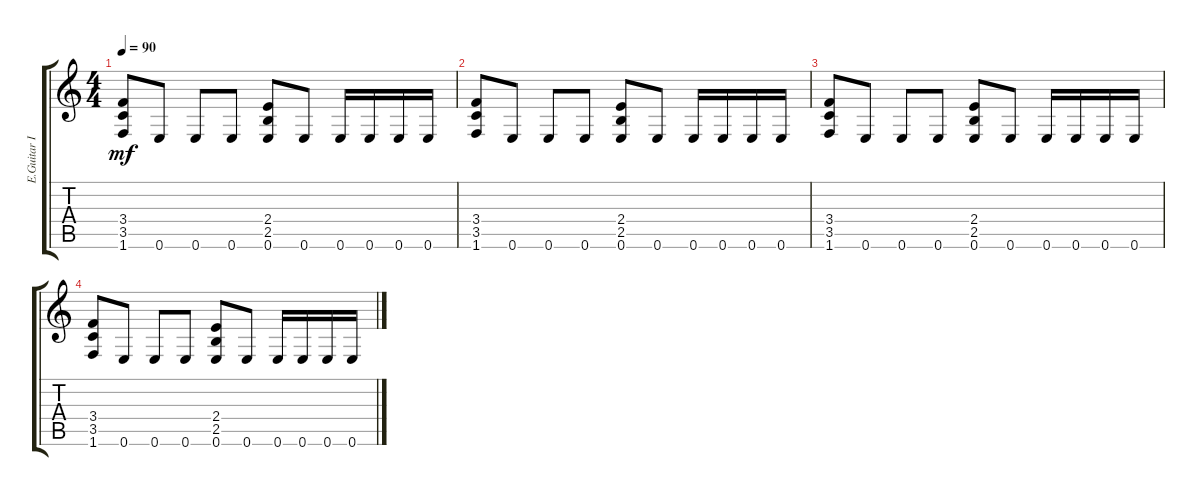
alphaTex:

\track ("E.Guitar I (Rhythm Left)" "E.Guitar I") {instrument distortionguitar}
\staff {score tabs}
\tuning (E4 B3 G3 D3 A2 E2) {hide}
\ts (4 4)
\tempo 90
\clef g2
\ks aminor
(3.4 3.5 1.6).8{dy mf instrument distortionguitar} 0.6.8 0.6.8 0.6.8 (2.4 2.5 0.6).8 0.6.8 0.6.16 0.6.16 0.6.16 0.6.16 |
(3.4 3.5 1.6).8 0.6.8 0.6.8 0.6.8 (2.4 2.5 0.6).8 0.6.8 0.6.16 0.6.16 0.6.16 0.6.16 |
(3.4 3.5 1.6).8 0.6.8 0.6.8 0.6.8 (2.4 2.5 0.6).8 0.6.8 0.6.16 0.6.16 0.6.16 0.6.16 |
(3.4 3.5 1.6).8 0.6.8 0.6.8 0.6.8 (2.4 2.5 0.6).8 0.6.8 0.6.16 0.6.16 0.6.16 0.6.16
